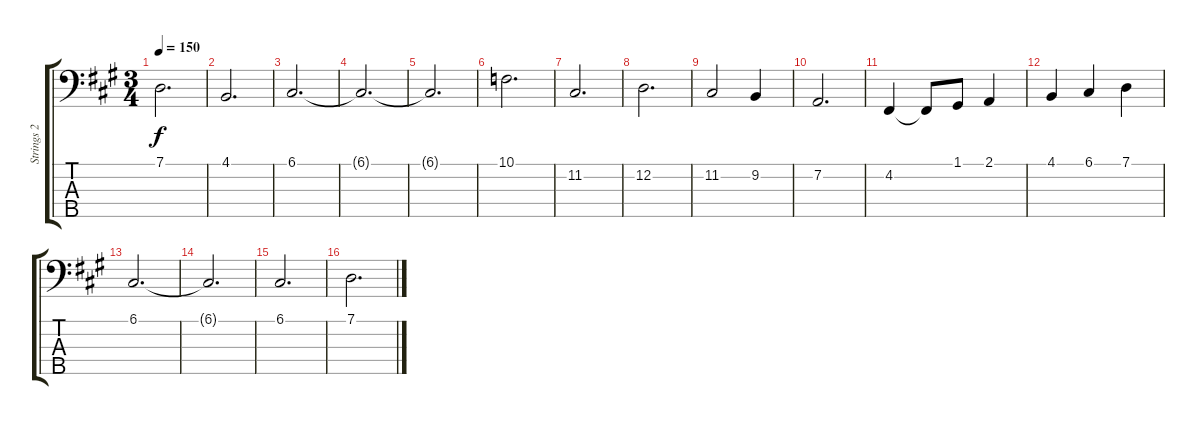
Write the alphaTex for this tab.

\track ("Strings 2" "Strings 2") {instrument stringensemble2}
\staff {score tabs}
\tuning (G2 D2 A1 E1 B0) {hide}
\ts (3 4)
\tempo 150
\clef f4
\ks f#minor
7.1.2{d dy f} |
4.1.2{d} |
6.1.2{d} |
6.1{t}.2{d} |
6.1{t}.2{d} |
10.1.2{d} |
11.2.2{d} |
12.2.2{d} |
11.2.2 9.2.4 |
7.2.2{d} |
4.2.4 4.2{t}.8 1.1.8 2.1.4 |
4.1.4 6.1.4 7.1.4 |
6.1.2{d} |
6.1{t}.2{d} |
6.1.2{d} |
7.1.2{d}
